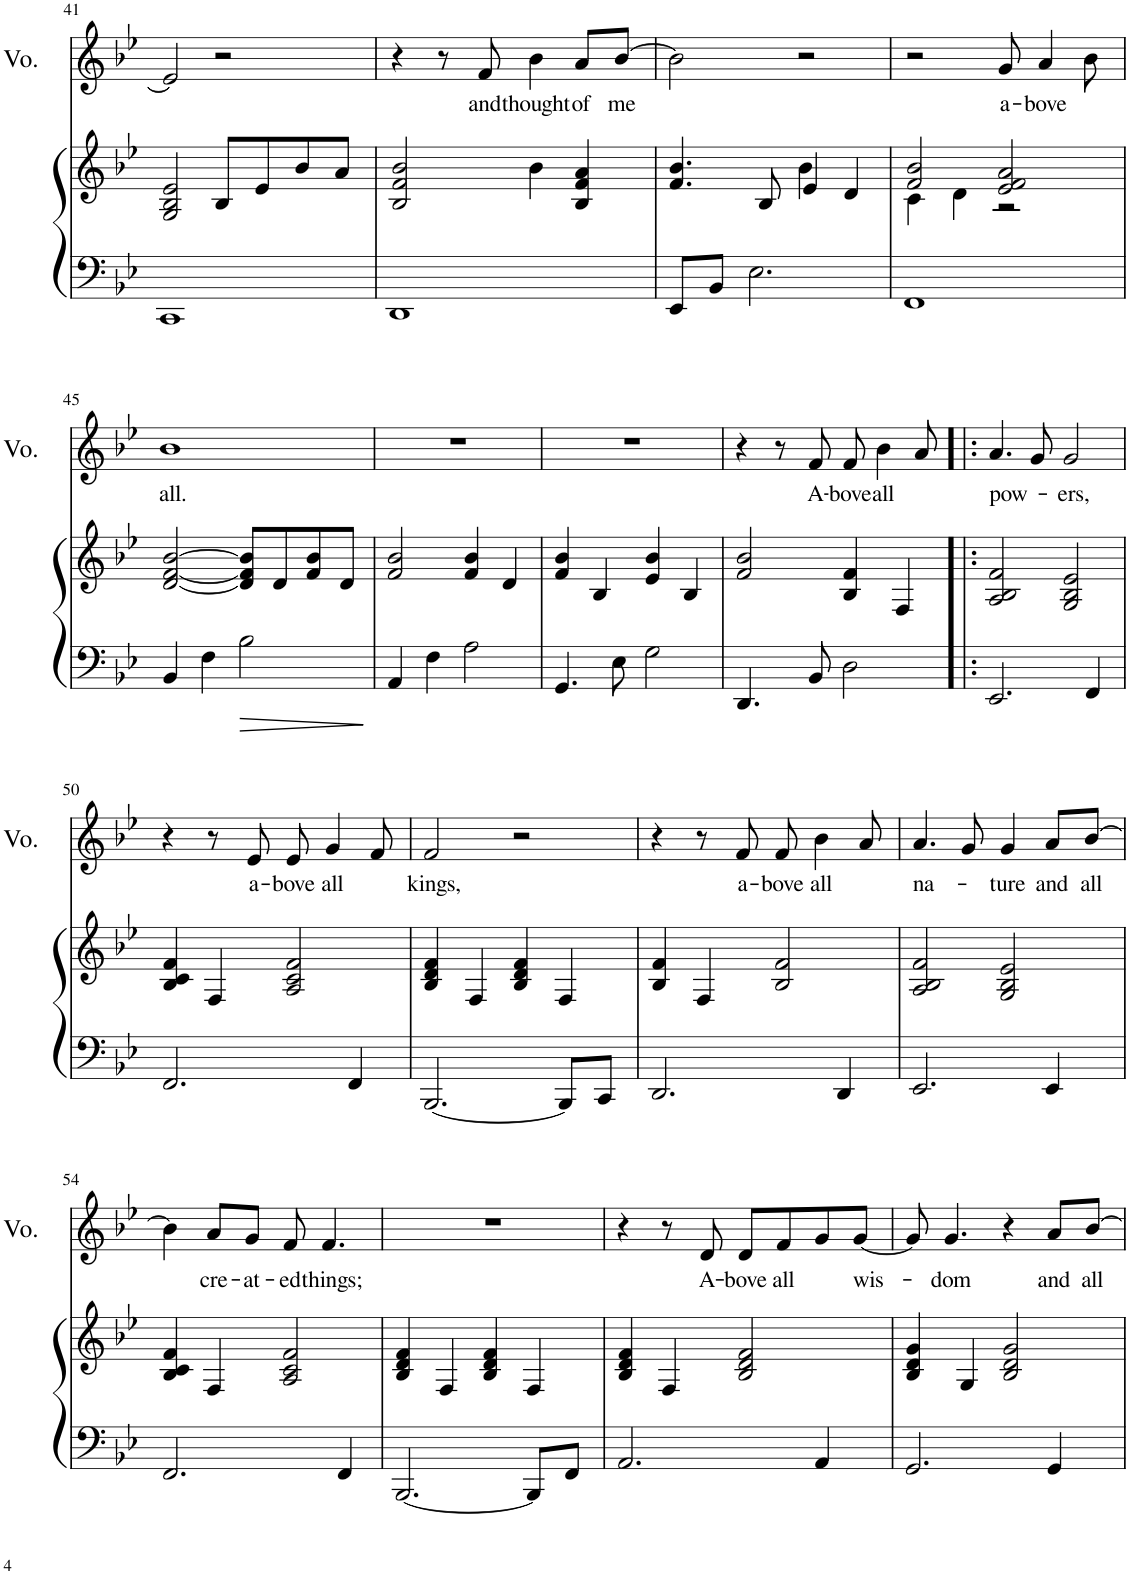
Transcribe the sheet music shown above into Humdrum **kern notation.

**kern	**kern	**kern	**text
*part2	*part2	*part1	*part1
*staff3	*staff2	*staff1	*staff1
*I"Piano	*	*I"Voice	*
*I'Pno	*	*I'Vo.	*
!!LO:PB:g=z
*clefF4	*clefG2	*clefG2	*
*k[b-e-]	*k[b-e-]	*k[b-e-]	*
*M4/4	*M4/4	*M4/4	*
=41	=41	=41	=41
1CC	2G/ 2B-/ 2e-/	2e-/]	.
.	8B-/L	2r	.
.	8e-/	.	.
.	8b-/	.	.
.	8a/J	.	.
=42	=42	=42	=42
1DD	2B-/ 2f/ 2b-/	4r	.
.	.	8r	.
!	!	!	!LO:LY:b
.	.	8f/	and
!	!	!	!LO:LY:b
.	4b-\	4b-\	thought
!	!	!	!LO:LY:b
.	4B-/ 4f/ 4a/	8a/L	of
!	!	!	!LO:LY:b
.	.	[8b-/J	me
=43	=43	=43	=43
*	*^	*	*
8EE-/L	4.f/ 4.b-/	2ryy	2b-\]	.
8BB-/J	.	.	.	.
2.E-\	.	.	.	.
.	8B-/	.	.	.
.	4e-/	4b-\	2r	.
.	4d/	4ryy	.	.
=44	=44	=44	=44	=44
1FF	2f/ 2b-/	4c\	2r	.
.	.	4d\	.	.
!	!	!	!	!LO:LY:b
.	2e-/ 2f/ 2a/	2r	8g/	a-
!	!	!	!	!LO:LY:b
.	.	.	4a/	-bove
.	.	.	8b-\	.
*	*v	*v	*	*
!!LO:LB:g=z
=45	=45	=45	=45
!	!	!	!LO:LY:b
4BB-/	[2d/ [2f/ [2b-/	1b-	all.
4F\	.	.	.
2B-\	8d/] 8f/] 8b-/]L	.	.
.	8d/	.	.
.	8f/ 8b-/	.	.
.	8d/J	.	.
=46	=46	=46	=46
4AA/	2f/ 2b-/	1r	.
4F\	.	.	.
2A\	4f/ 4b-/	.	.
.	4d/	.	.
=47	=47	=47	=47
4.GG/	4f/ 4b-/	1r	.
.	4B-/	.	.
8E-\	.	.	.
2G\	4e-/ 4b-/	.	.
.	4B-/	.	.
=48	=48	=48	=48
4.DD/	2f/ 2b-/	4r	.
.	.	8r	.
!	!	!	!LO:LY:b
8BB-/	.	8f/	A-
!	!	!	!LO:LY:b
2D\	4B-/ 4f/	8f/	-bove
!	!	!	!LO:LY:b
.	.	4b-\	all
.	4F/	.	.
.	.	8a/	.
=49!|:	=49!|:	=49!|:	=49!|:
!	!	!	!LO:LY:b
2.EE-/	2A/ 2B-/ 2f/	4.a/	pow-
.	.	8g/	.
!	!	!	!LO:LY:b
.	2G/ 2B-/ 2e-/	2g/	-ers,
4FF/	.	.	.
!!LO:LB:g=z
=50	=50	=50	=50
2.FF/	4B-/ 4c/ 4f/	4r	.
.	4F/	8r	.
!	!	!	!LO:LY:b
.	.	8e-/	a-
!	!	!	!LO:LY:b
.	2A/ 2c/ 2f/	8e-/	-bove
!	!	!	!LO:LY:b
.	.	4g/	all
4FF/	.	.	.
.	.	8f/	.
=51	=51	=51	=51
!	!	!	!LO:LY:b
[2.BBB-/	4B-/ 4d/ 4f/	2f/	kings,
.	4F/	.	.
.	4B-/ 4d/ 4f/	2r	.
8BBB-/L]	4F/	.	.
8CC/J	.	.	.
=52	=52	=52	=52
2.DD/	4B-/ 4f/	4r	.
.	4F/	8r	.
!	!	!	!LO:LY:b
.	.	8f/	a-
!	!	!	!LO:LY:b
.	2B-/ 2f/	8f/	-bove
!	!	!	!LO:LY:b
.	.	4b-\	all
4DD/	.	.	.
.	.	8a/	.
=53	=53	=53	=53
!	!	!	!LO:LY:b
2.EE-/	2A/ 2B-/ 2f/	4.a/	na-
.	.	8g/	.
!	!	!	!LO:LY:b
.	2G/ 2B-/ 2e-/	4g/	-ture
!	!	!	!LO:LY:b
4EE-/	.	8a/L	and
!	!	!	!LO:LY:b
.	.	[8b-/J	all
!!LO:LB:g=z
=54	=54	=54	=54
2.FF/	4B-/ 4c/ 4f/	4b-\]	.
!	!	!	!LO:LY:b
.	4F/	8a/L	cre-
!	!	!	!LO:LY:b
.	.	8g/J	-at-
!	!	!	!LO:LY:b
.	2A/ 2c/ 2f/	8f/	-ed
!	!	!	!LO:LY:b
.	.	4.f/	things;
4FF/	.	.	.
=55	=55	=55	=55
[2.BBB-/	4B-/ 4d/ 4f/	1r	.
.	4F/	.	.
.	4B-/ 4d/ 4f/	.	.
8BBB-/L]	4F/	.	.
8FF/J	.	.	.
=56	=56	=56	=56
2.AA/	4B-/ 4d/ 4f/	4r	.
.	4F/	8r	.
!	!	!	!LO:LY:b
.	.	8d/	A-
!	!	!	!LO:LY:b
.	2B-/ 2d/ 2f/	8d/L	-bove
!	!	!	!LO:LY:b
.	.	8f/	all
4AA/	.	8g/	.
!	!	!	!LO:LY:b
.	.	[8g/J	wis-
=57	=57	=57	=57
2.GG/	4B-/ 4d/ 4g/	8g/]	.
!	!	!	!LO:LY:b
.	.	4.g/	-dom
.	4G/	.	.
.	2B-/ 2d/ 2g/	4r	.
!	!	!	!LO:LY:b
4GG/	.	8a/L	and
!	!	!	!LO:LY:b
.	.	[8b-/J	all
=	=	=	=
*-	*-	*-	*-
